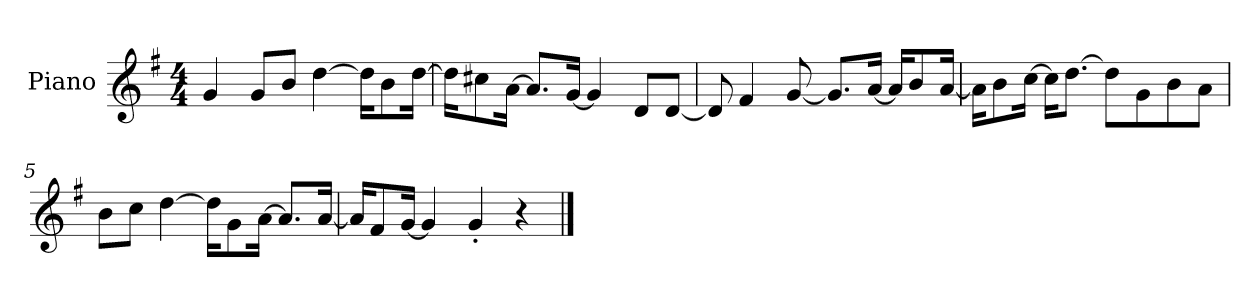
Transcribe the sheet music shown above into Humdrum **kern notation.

**kern
*part1
*staff1
*I"Piano
*I'P-no
*clefG2
*k[f#]
*M4/4
*MM90
=1
4g/
8g/L
8b/J
[4dd\
16dd\KL]
8b\
[16dd\Jk
=2
16dd\KL]
8cc#X\
[16a\Jk
8.a/L]
[16g/Jk
4g/]
8d/L
[8d/J
=3
8d/]
4f#/
[8g/
8.g/L]
[16a/Jk
16a/KL]
8b/
[16a/Jk
=4
16a\KL]
8b\
[16cc\Jk
16cc\KL]
[8.dd\J
8dd\L]
8g\
8b\
8a\J
!!LO:LB:g=z
=5
8b\L
8cc\J
[4dd\
16dd\KL]
8g\
[16a\Jk
8.a/L]
[16a/Jk
=6
16a/KL]
8f#/
[16g/Jk
4g/]
4g'/
4r
==
*-
